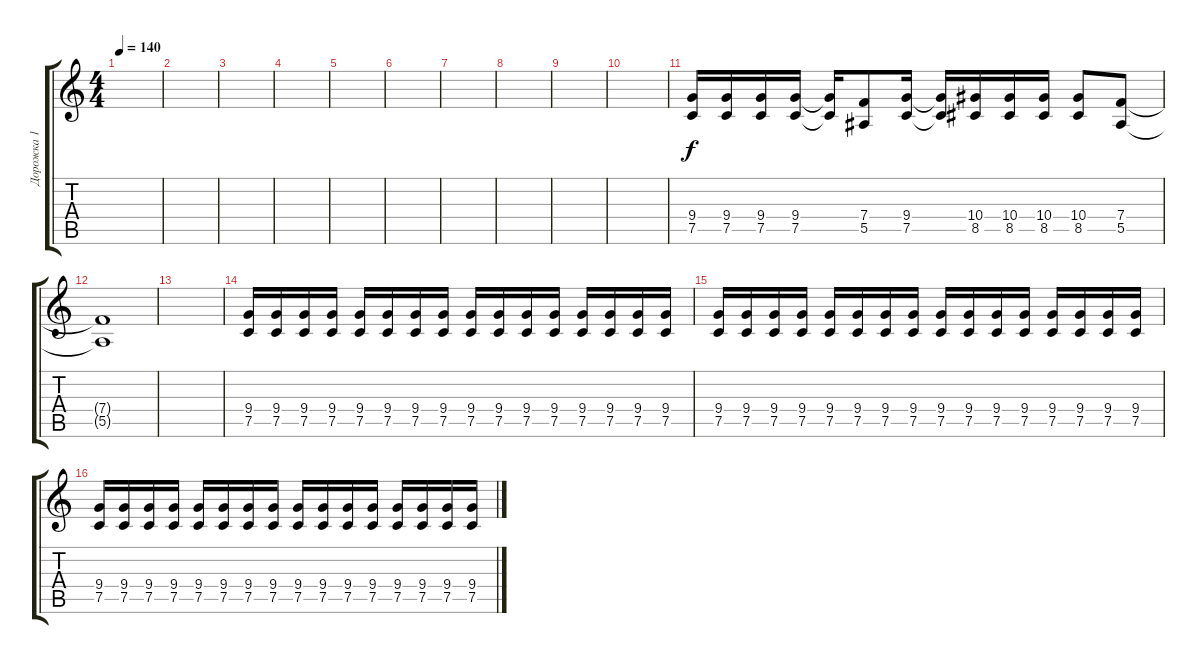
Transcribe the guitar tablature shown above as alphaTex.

\track ("Дорожка 1" "Дорожка 1") {instrument distortionguitar}
\staff {score tabs}
\tuning (C4 G3 Eb3 Bb2 F2 C2) {hide}
\ts (4 4)
\tempo 140
\clef g2
\ks c
|
|
|
|
|
|
|
|
|
|
(9.4 7.5).16{volume 16} (9.4 7.5).16 (9.4 7.5).16 (9.4 7.5).16 (9.4{t} 7.5{t}).16 (7.4 5.5).8 (9.4 7.5).16 (9.4{t} 7.5{t}).16 (10.4 8.5).16 (10.4 8.5).16 (10.4 8.5).16 (10.4 8.5).8 (7.4 5.5).8 |
(7.4{t} 5.5{t}).1{volume 8} |
|
(9.4 7.5).16{volume 16} (9.4 7.5).16 (9.4 7.5).16 (9.4 7.5).16 (9.4 7.5).16 (9.4 7.5).16 (9.4 7.5).16 (9.4 7.5).16 (9.4 7.5).16 (9.4 7.5).16 (9.4 7.5).16 (9.4 7.5).16 (9.4 7.5).16 (9.4 7.5).16 (9.4 7.5).16 (9.4 7.5).16 |
(9.4 7.5).16 (9.4 7.5).16 (9.4 7.5).16 (9.4 7.5).16 (9.4 7.5).16 (9.4 7.5).16 (9.4 7.5).16 (9.4 7.5).16 (9.4 7.5).16 (9.4 7.5).16 (9.4 7.5).16 (9.4 7.5).16 (9.4 7.5).16 (9.4 7.5).16 (9.4 7.5).16 (9.4 7.5).16 |
(9.4 7.5).16 (9.4 7.5).16 (9.4 7.5).16 (9.4 7.5).16 (9.4 7.5).16 (9.4 7.5).16 (9.4 7.5).16 (9.4 7.5).16 (9.4 7.5).16 (9.4 7.5).16 (9.4 7.5).16 (9.4 7.5).16 (9.4 7.5).16 (9.4 7.5).16 (9.4 7.5).16 (9.4 7.5).16
